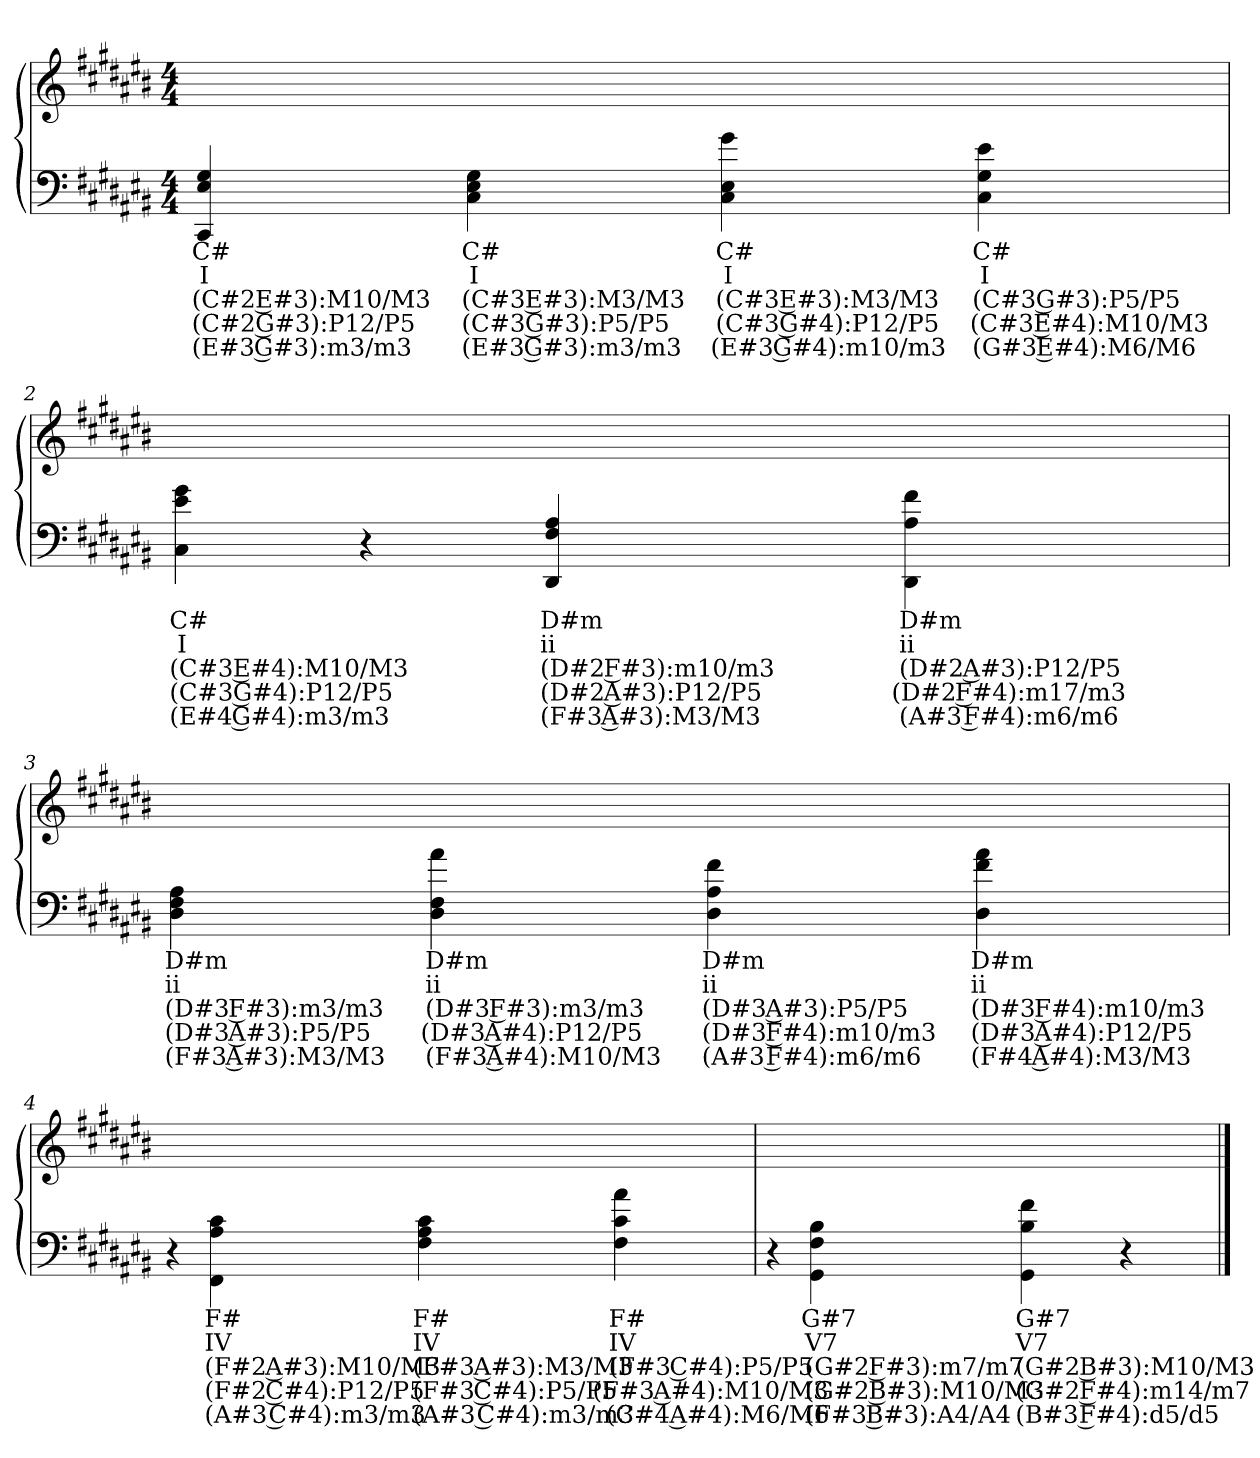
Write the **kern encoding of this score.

**kern	**text	**text	**text	**text	**text	**kern
*part2	*part2	*part2	*part2	*part2	*part2	*part1
*staff2	*staff2	*staff2	*staff2	*staff2	*staff2	*staff1
*clefF4	*	*	*	*	*	*clefG2
*k[f#c#g#d#a#e#b#]	*	*	*	*	*	*k[f#c#g#d#a#e#b#]
*C#:	*	*	*	*	*	*C#:
*M4/4	*	*	*	*	*	*M4/4
*MM60	*	*	*	*	*	*MM60
=1	=1	=1	=1	=1	=1	=1
4CC# 4E# 4G#	C#	I	(C#2 E#3):M10/M3	(C#2 G#3):P12/P5	(E#3 G#3):m3/m3	1ryy
4C# 4E# 4G#	C#	I	(C#3 E#3):M3/M3	(C#3 G#3):P5/P5	(E#3 G#3):m3/m3	.
4C# 4E# 4g#	C#	I	(C#3 E#3):M3/M3	(C#3 G#4):P12/P5	(E#3 G#4):m10/m3	.
4C# 4G# 4e#	C#	I	(C#3 G#3):P5/P5	(C#3 E#4):M10/M3	(G#3 E#4):M6/M6	.
=2	=2	=2	=2	=2	=2	=2
4C# 4e# 4g#	C#	I	(C#3 E#4):M10/M3	(C#3 G#4):P12/P5	(E#4 G#4):m3/m3	1ryy
4r	.	.	.	.	.	.
4DD# 4F# 4A#	D#m	ii	(D#2 F#3):m10/m3	(D#2 A#3):P12/P5	(F#3 A#3):M3/M3	.
4DD# 4A# 4f#	D#m	ii	(D#2 A#3):P12/P5	(D#2 F#4):m17/m3	(A#3 F#4):m6/m6	.
=3	=3	=3	=3	=3	=3	=3
4D# 4F# 4A#	D#m	ii	(D#3 F#3):m3/m3	(D#3 A#3):P5/P5	(F#3 A#3):M3/M3	1ryy
4D# 4F# 4a#	D#m	ii	(D#3 F#3):m3/m3	(D#3 A#4):P12/P5	(F#3 A#4):M10/M3	.
4D# 4A# 4f#	D#m	ii	(D#3 A#3):P5/P5	(D#3 F#4):m10/m3	(A#3 F#4):m6/m6	.
4D# 4f# 4a#	D#m	ii	(D#3 F#4):m10/m3	(D#3 A#4):P12/P5	(F#4 A#4):M3/M3	.
=4	=4	=4	=4	=4	=4	=4
4r	.	.	.	.	.	1ryy
4FF# 4A# 4c#	F#	IV	(F#2 A#3):M10/M3	(F#2 C#4):P12/P5	(A#3 C#4):m3/m3	.
4F# 4A# 4c#	F#	IV	(F#3 A#3):M3/M3	(F#3 C#4):P5/P5	(A#3 C#4):m3/m3	.
4F# 4c# 4a#	F#	IV	(F#3 C#4):P5/P5	(F#3 A#4):M10/M3	(C#4 A#4):M6/M6	.
=5	=5	=5	=5	=5	=5	=5
4r	.	.	.	.	.	1ryy
4GG# 4F# 4B#	G#7	V7	(G#2 F#3):m7/m7	(G#2 B#3):M10/M3	(F#3 B#3):A4/A4	.
4GG# 4B# 4f#	G#7	V7	(G#2 B#3):M10/M3	(G#2 F#4):m14/m7	(B#3 F#4):d5/d5	.
4r	.	.	.	.	.	.
==	==	==	==	==	==	==
*-	*-	*-	*-	*-	*-	*-
